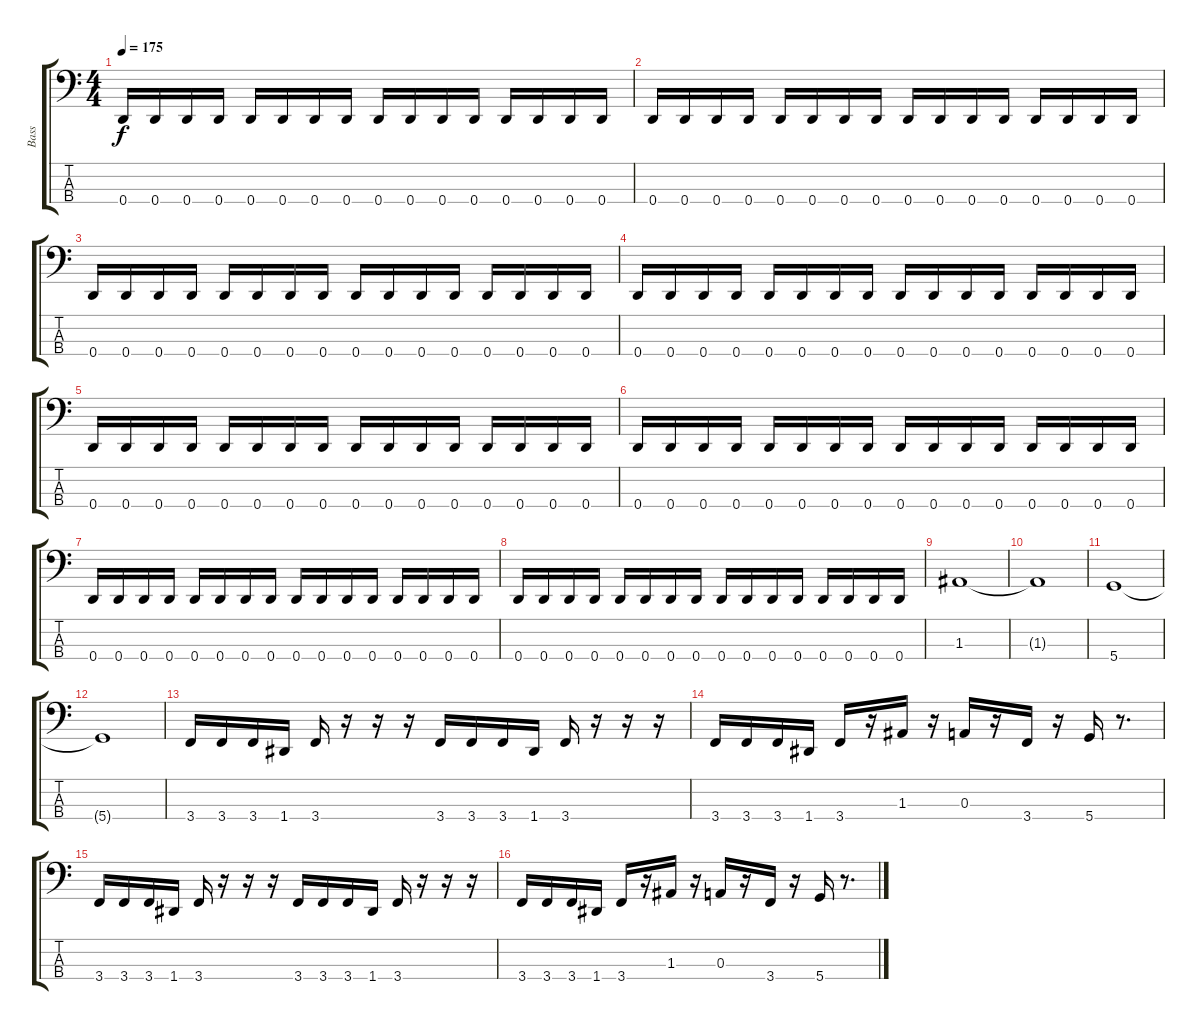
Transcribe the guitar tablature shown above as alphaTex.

\track ("Bass" "Bass") {instrument electricbasspick}
\staff {score tabs}
\tuning (G2 D2 A1 D1) {hide}
\ts (4 4)
\tempo 175
\clef f4
\ks c
0.4.16{dy f} 0.4.16 0.4.16 0.4.16 0.4.16 0.4.16 0.4.16 0.4.16 0.4.16 0.4.16 0.4.16 0.4.16 0.4.16 0.4.16 0.4.16 0.4.16 |
0.4.16 0.4.16 0.4.16 0.4.16 0.4.16 0.4.16 0.4.16 0.4.16 0.4.16 0.4.16 0.4.16 0.4.16 0.4.16 0.4.16 0.4.16 0.4.16 |
0.4.16 0.4.16 0.4.16 0.4.16 0.4.16 0.4.16 0.4.16 0.4.16 0.4.16 0.4.16 0.4.16 0.4.16 0.4.16 0.4.16 0.4.16 0.4.16 |
0.4.16 0.4.16 0.4.16 0.4.16 0.4.16 0.4.16 0.4.16 0.4.16 0.4.16 0.4.16 0.4.16 0.4.16 0.4.16 0.4.16 0.4.16 0.4.16 |
0.4.16 0.4.16 0.4.16 0.4.16 0.4.16 0.4.16 0.4.16 0.4.16 0.4.16 0.4.16 0.4.16 0.4.16 0.4.16 0.4.16 0.4.16 0.4.16 |
0.4.16 0.4.16 0.4.16 0.4.16 0.4.16 0.4.16 0.4.16 0.4.16 0.4.16 0.4.16 0.4.16 0.4.16 0.4.16 0.4.16 0.4.16 0.4.16 |
0.4.16 0.4.16 0.4.16 0.4.16 0.4.16 0.4.16 0.4.16 0.4.16 0.4.16 0.4.16 0.4.16 0.4.16 0.4.16 0.4.16 0.4.16 0.4.16 |
0.4.16 0.4.16 0.4.16 0.4.16 0.4.16 0.4.16 0.4.16 0.4.16 0.4.16 0.4.16 0.4.16 0.4.16 0.4.16 0.4.16 0.4.16 0.4.16 |
1.3.1 |
1.3{t}.1 |
5.4.1 |
5.4{t}.1 |
3.4.16 3.4.16 3.4.16 1.4.16 3.4.16 r.16 r.16 r.16 3.4.16 3.4.16 3.4.16 1.4.16 3.4.16 r.16 r.16 r.16 |
3.4.16 3.4.16 3.4.16 1.4.16 3.4.16 r.16 1.3.16 r.16 0.3.16 r.16 3.4.16 r.16 5.4.16 r.8{d} |
3.4.16 3.4.16 3.4.16 1.4.16 3.4.16 r.16 r.16 r.16 3.4.16 3.4.16 3.4.16 1.4.16 3.4.16 r.16 r.16 r.16 |
3.4.16 3.4.16 3.4.16 1.4.16 3.4.16 r.16 1.3.16 r.16 0.3.16 r.16 3.4.16 r.16 5.4.16 r.8{d}
